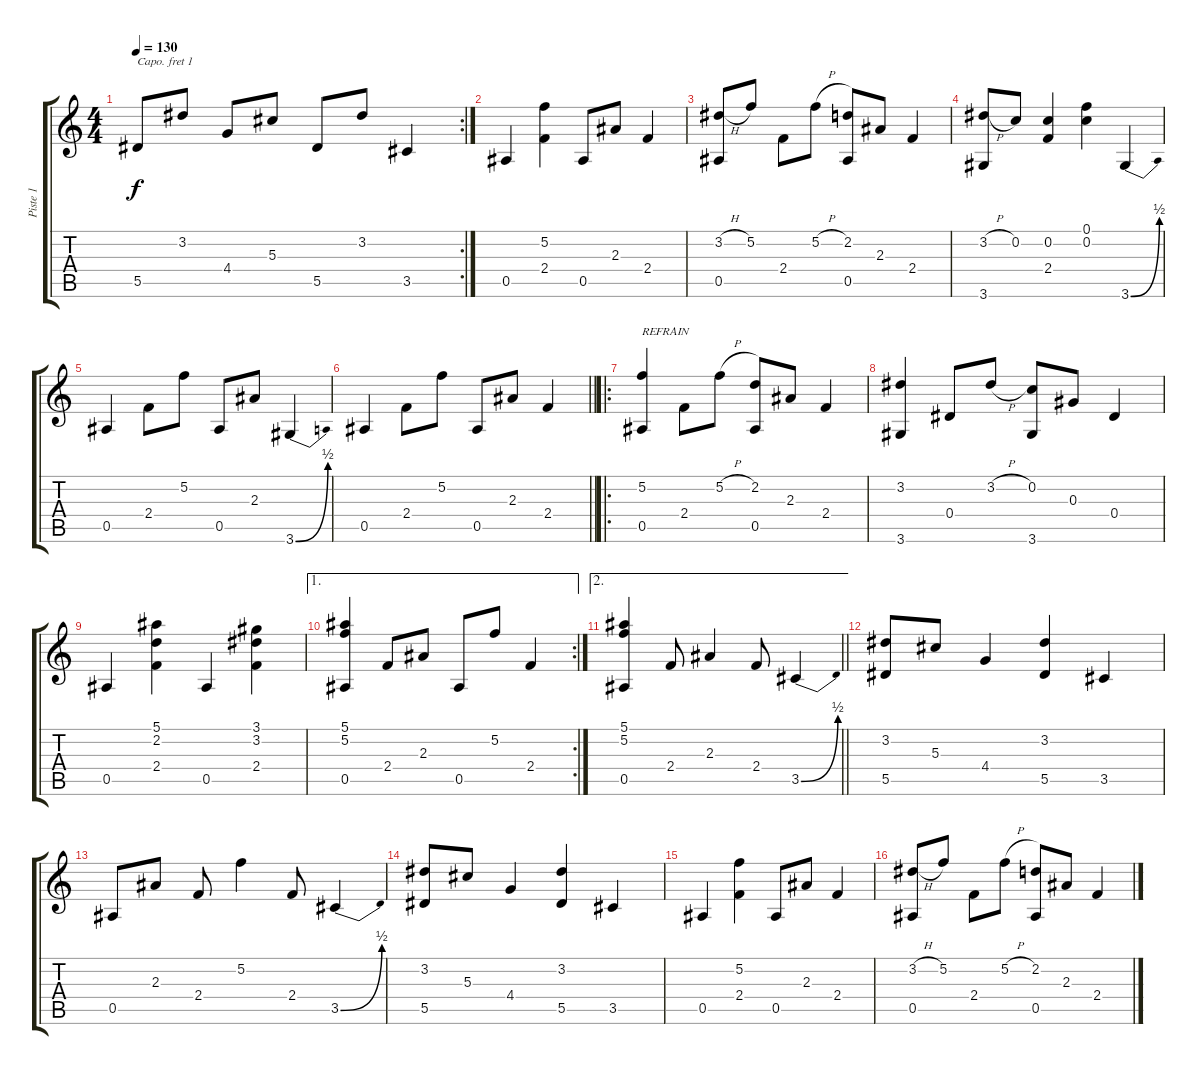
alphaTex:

\track ("Piste 1" "Piste 1") {instrument acousticguitarsteel}
\staff {score tabs}
\capo 1
\tuning (E4 B3 G3 D3 A2 E2) {hide}
\rc 2
\ts (4 4)
\tempo 130
\clef g2
\ks c
5.5.8{dy f} 3.2.8 4.4.8 5.3.8 5.5.8 3.2.8 3.5.4 |
0.5.4 (5.2 2.4).4 0.5.8 2.3.8 2.4.4 |
(3.2{h} 0.5).8 5.2.8 2.4.8 5.2{h}.8 (2.2 0.5).8 2.3.8 2.4.4 |
(3.2{h} 3.6).8 0.2.8 (0.2 2.4).4 (0.1 0.2).4 3.6{be (bend 0 0 60 2)}.4 |
0.5.4 2.4.8 5.2.8 0.5.8 2.3.8 3.6{be (bend 0 0 60 2)}.4 |
\barLineRight lightlight
0.5.4 2.4.8 5.2.8 0.5.8 2.3.8 2.4.4 |
\ro
(5.2 0.5).4{txt "REFRAIN"} 2.4.8 5.2{h}.8 (2.2 0.5).8 2.3.8 2.4.4 |
(3.2 3.6).4 0.4.8 3.2{h}.8 (0.2 3.6).8 0.3.8 0.4.4 |
0.5.4 (5.1 2.2 2.4).4 0.5.4 (3.1 3.2 2.4).4 |
\ae 1
\rc 2
(5.1 5.2 0.5).4 2.4.8 2.3.8 0.5.8 5.2.8 2.4.4 |
\ae 2
\barLineRight lightlight
(5.1 5.2 0.5).4 2.4.8 2.3.4 2.4.8 3.5{be (bend 0 0 60 2)}.4 |
(3.2 5.5).8 5.3.8 4.4.4 (3.2 5.5).4 3.5.4 |
0.5.8 2.3.8 2.4.8 5.2.4 2.4.8 3.5{be (bend 0 0 60 2)}.4 |
(3.2 5.5).8 5.3.8 4.4.4 (3.2 5.5).4 3.5.4 |
0.5.4 (5.2 2.4).4 0.5.8 2.3.8 2.4.4 |
(3.2{h} 0.5).8 5.2.8 2.4.8 5.2{h}.8 (2.2 0.5).8 2.3.8 2.4.4
